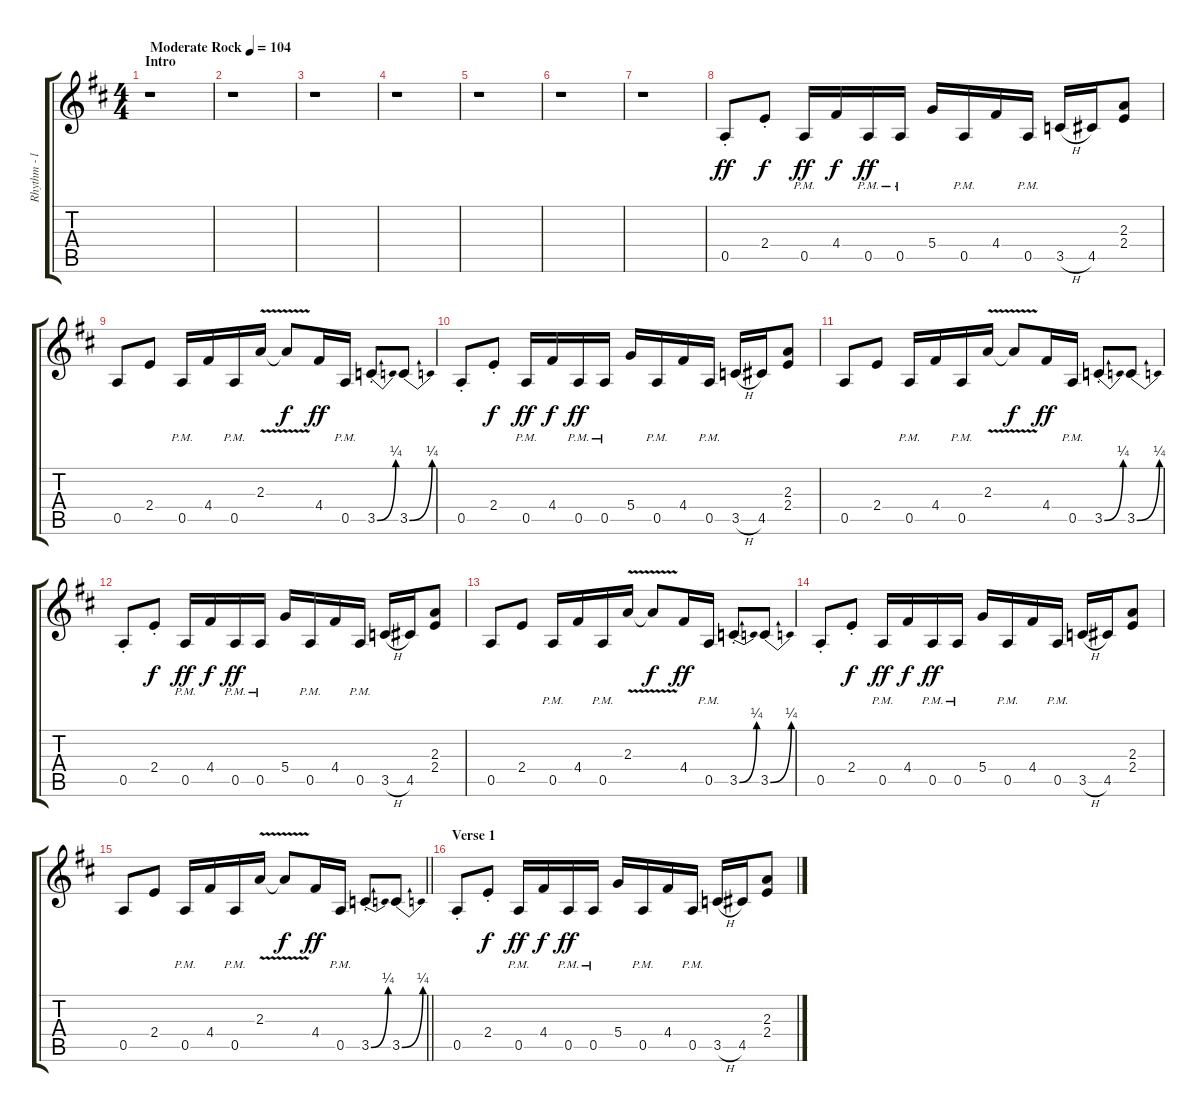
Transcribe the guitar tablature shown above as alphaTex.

\track ("Rhythm - left" "Rhythm - l") {instrument electricguitarclean}
\staff {score tabs}
\tuning (E4 B3 G3 D3 A2 E2) {hide}
\ts (4 4)
\section ("" "Intro")
\tempo (104 "Moderate Rock")
\clef g2
\ks bminor
r.1{dy ff instrument electricguitarclean} |
r.1 |
r.1 |
r.1 |
r.1 |
r.1 |
r.1 |
0.5{st}.8 2.4{st}.8{dy f} 0.5{pm}.16{dy ff} 4.4.16{dy f} 0.5{pm}.16{dy ff} 0.5{pm}.16 5.4.16 0.5{pm}.16 4.4.16 0.5{pm}.16 3.5{h}.16 4.5.16 (2.3 2.4).8 |
0.5.8 2.4.8 0.5{pm}.16 4.4.16 0.5{pm}.16 2.3{v}.16 2.3{t}.8{dy f} 4.4.16{dy ff} 0.5{pm}.16 3.5{be (bend 0 0 60 1) st}.8 3.5{be (bend 0 0 60 1)}.8 |
0.5{st}.8 2.4{st}.8{dy f} 0.5{pm}.16{dy ff} 4.4.16{dy f} 0.5{pm}.16{dy ff} 0.5{pm}.16 5.4.16 0.5{pm}.16 4.4.16 0.5{pm}.16 3.5{h}.16 4.5.16 (2.3 2.4).8 |
0.5.8 2.4.8 0.5{pm}.16 4.4.16 0.5{pm}.16 2.3{v}.16 2.3{t}.8{dy f} 4.4.16{dy ff} 0.5{pm}.16 3.5{be (bend 0 0 60 1) st}.8 3.5{be (bend 0 0 60 1)}.8 |
0.5{st}.8 2.4{st}.8{dy f} 0.5{pm}.16{dy ff} 4.4.16{dy f} 0.5{pm}.16{dy ff} 0.5{pm}.16 5.4.16 0.5{pm}.16 4.4.16 0.5{pm}.16 3.5{h}.16 4.5.16 (2.3 2.4).8 |
0.5.8 2.4.8 0.5{pm}.16 4.4.16 0.5{pm}.16 2.3{v}.16 2.3{t}.8{dy f} 4.4.16{dy ff} 0.5{pm}.16 3.5{be (bend 0 0 60 1) st}.8 3.5{be (bend 0 0 60 1)}.8 |
0.5{st}.8 2.4{st}.8{dy f} 0.5{pm}.16{dy ff} 4.4.16{dy f} 0.5{pm}.16{dy ff} 0.5{pm}.16 5.4.16 0.5{pm}.16 4.4.16 0.5{pm}.16 3.5{h}.16 4.5.16 (2.3 2.4).8 |
\barLineRight lightlight
0.5.8 2.4.8 0.5{pm}.16 4.4.16 0.5{pm}.16 2.3{v}.16 2.3{t}.8{dy f} 4.4.16{dy ff} 0.5{pm}.16 3.5{be (bend 0 0 60 1) st}.8 3.5{be (bend 0 0 60 1)}.8 |
\section ("" "Verse 1")
0.5{st}.8 2.4{st}.8{dy f} 0.5{pm}.16{dy ff} 4.4.16{dy f} 0.5{pm}.16{dy ff} 0.5{pm}.16 5.4.16 0.5{pm}.16 4.4.16 0.5{pm}.16 3.5{h}.16 4.5.16 (2.3 2.4).8
